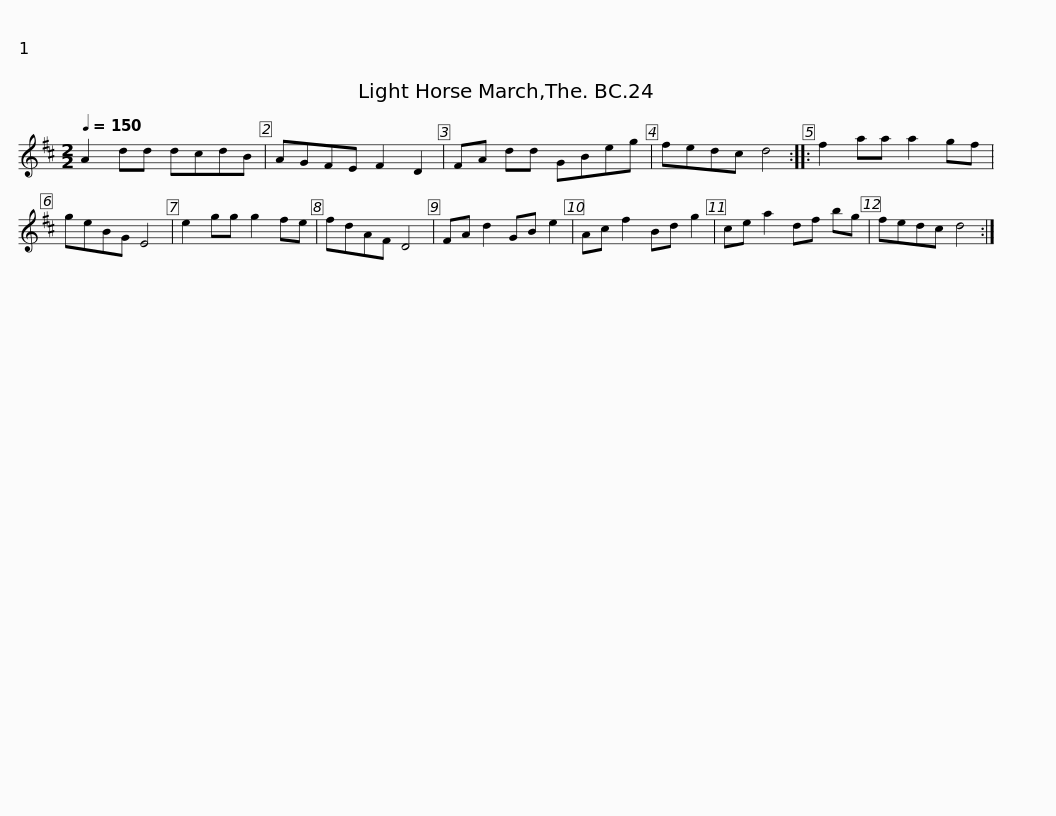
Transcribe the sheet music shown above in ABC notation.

X:1
L:1/8
Q:1/4=150
M:2/2
I:linebreak $
K:D
V:1 treble
V:1
 A2 dd dcdB | AGFE F2 D2 | FA dd GBeg | fedc d4 ::$ f2 aa a2 gf | %5
 geBG E4 | e2 gg g2 fe | fdAF D4 |$ FA d2 GB e2 | Ac f2 Bd g2 | %10
 ce a2 df bg | fedc d4 :| %12
